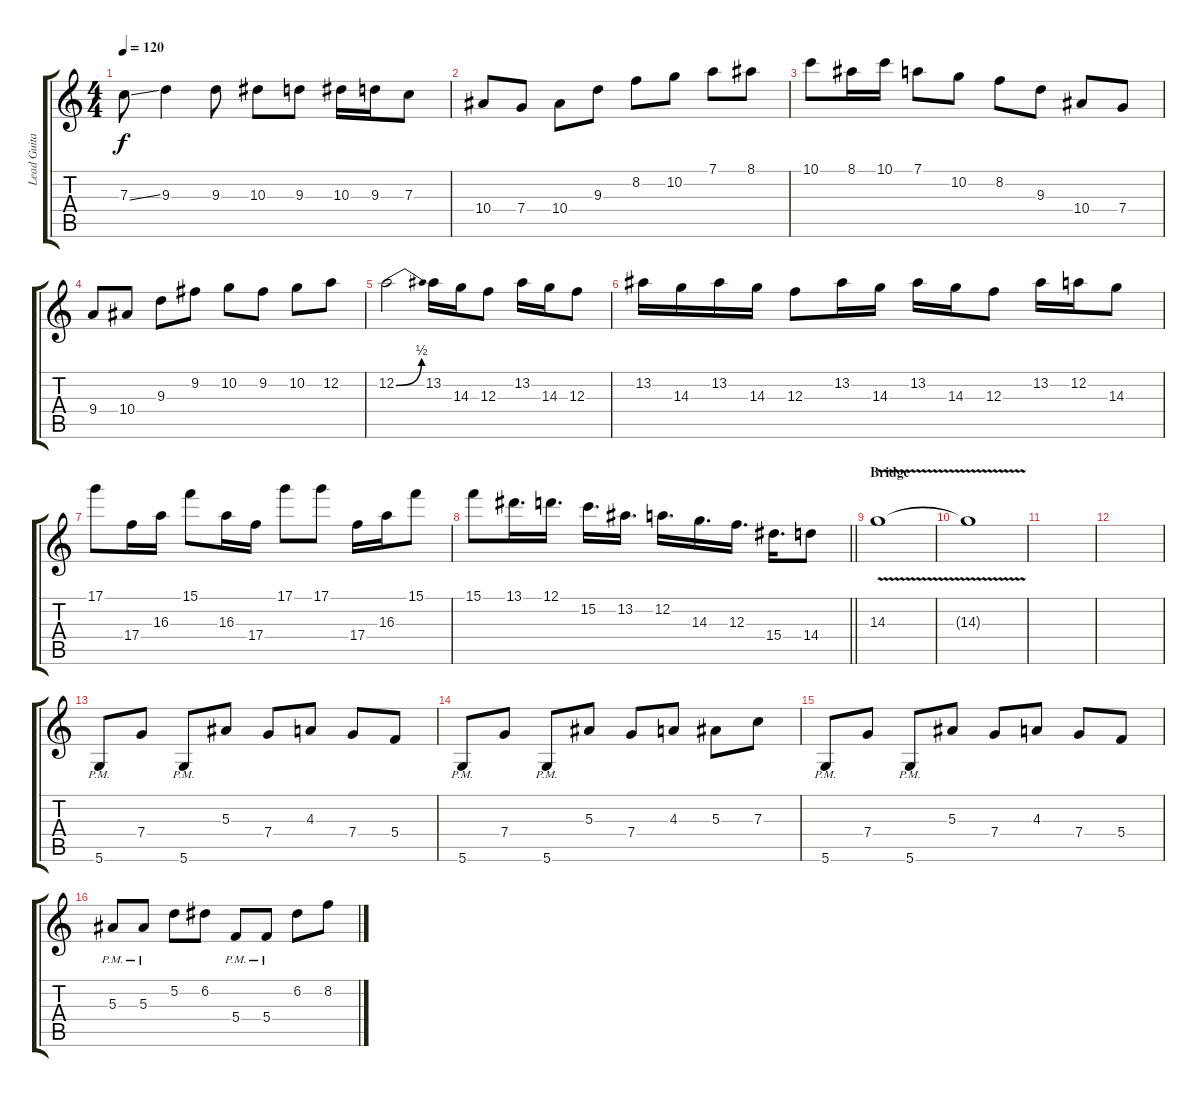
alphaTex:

\track ("Lead Guitar" "Lead Guita") {instrument overdrivenguitar}
\staff {score tabs}
\tuning (D4 A3 F3 C3 G2 D2) {hide}
\ts (4 4)
\tempo 120
\clef g2
\ks c
7.3{ss t}.8{dy f} 9.3.4 9.3.8 10.3.8 9.3.8 10.3.16 9.3.16 7.3.8 |
10.4.8 7.4.8 10.4.8 9.3.8 8.2.8 10.2.8 7.1.8 8.1.8 |
10.1.8 8.1.16 10.1.16 7.1.8 10.2.8 8.2.8 9.3.8 10.4.8 7.4.8 |
9.4.8 10.4.8 9.3.8 9.2.8 10.2.8 9.2.8 10.2.8 12.2.8 |
12.2{be (bend 0 0 60 2)}.2 13.2.16 14.3.16 12.3.8 13.2.16 14.3.16 12.3.8 |
13.2.16 14.3.16 13.2.16 14.3.16 12.3.8 13.2.16 14.3.16 13.2.16 14.3.16 12.3.8 13.2.16 12.2.16 14.3.8 |
17.1.8 17.4.16 16.3.16 15.1.8 16.3.16 17.4.16 17.1.8 17.1.8 17.4.16 16.3.16 15.1.8 |
\barLineRight lightlight
15.1.8 13.1.16{d} 12.1.16{d} 15.2.16{d} 13.2.16{d} 12.2.16{d} 14.3.16{d} 12.3.16{d} 15.4.16{d} 14.4.8 |
\section ("" "Bridge")
14.3{v}.1{volume 8} |
14.3{t}.1 |
|
|
5.6{pm}.8{volume 12} 7.4.8 5.6{pm}.8 5.3.8 7.4.8 4.3.8 7.4.8 5.4.8 |
5.6{pm}.8 7.4.8 5.6{pm}.8 5.3.8 7.4.8 4.3.8 5.3.8 7.3.8 |
5.6{pm}.8 7.4.8 5.6{pm}.8 5.3.8 7.4.8 4.3.8 7.4.8 5.4.8 |
5.3{pm}.8 5.3{pm}.8 5.2.8 6.2.8 5.4{pm}.8 5.4{pm}.8 6.2.8 8.2.8
